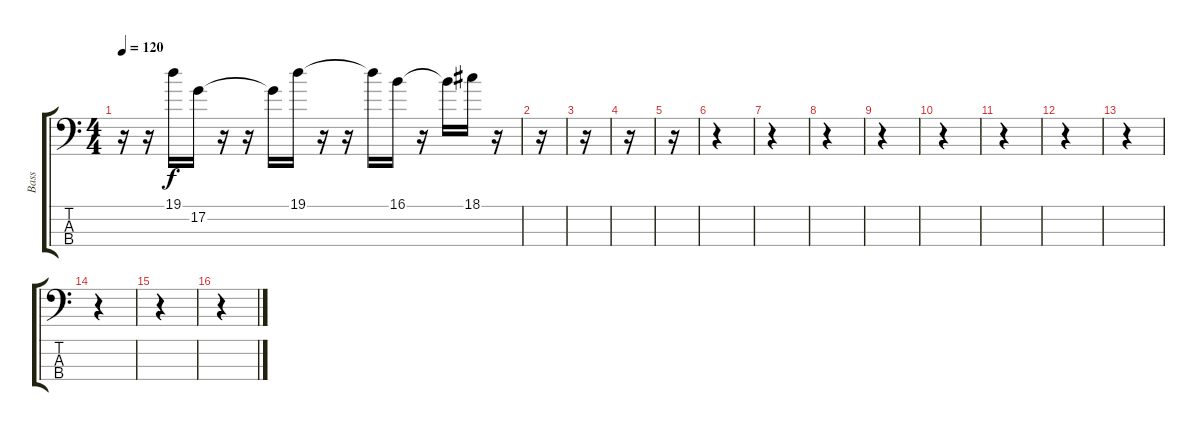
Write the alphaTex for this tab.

\track ("Bass" "Bass") {instrument electricbasspick}
\staff {score tabs}
\tuning (G2 D2 A1 E1) {hide}
\ts (4 4)
\tempo 120
\clef f4
\ks c
r.16{dy f} r.16 19.1{t}.16 17.2.16 r.16 r.16 17.2{t}.16 19.1.16 r.16 r.16 19.1{t}.16 16.1.16 r.16 16.1{t}.16 18.1.16 r.16 |
r.16 |
r.16 |
r.16 |
r.16 |
r.4 |
r.4 |
r.4 |
r.4 |
r.4 |
r.4 |
r.4 |
r.4 |
r.4 |
r.4 |
r.4
